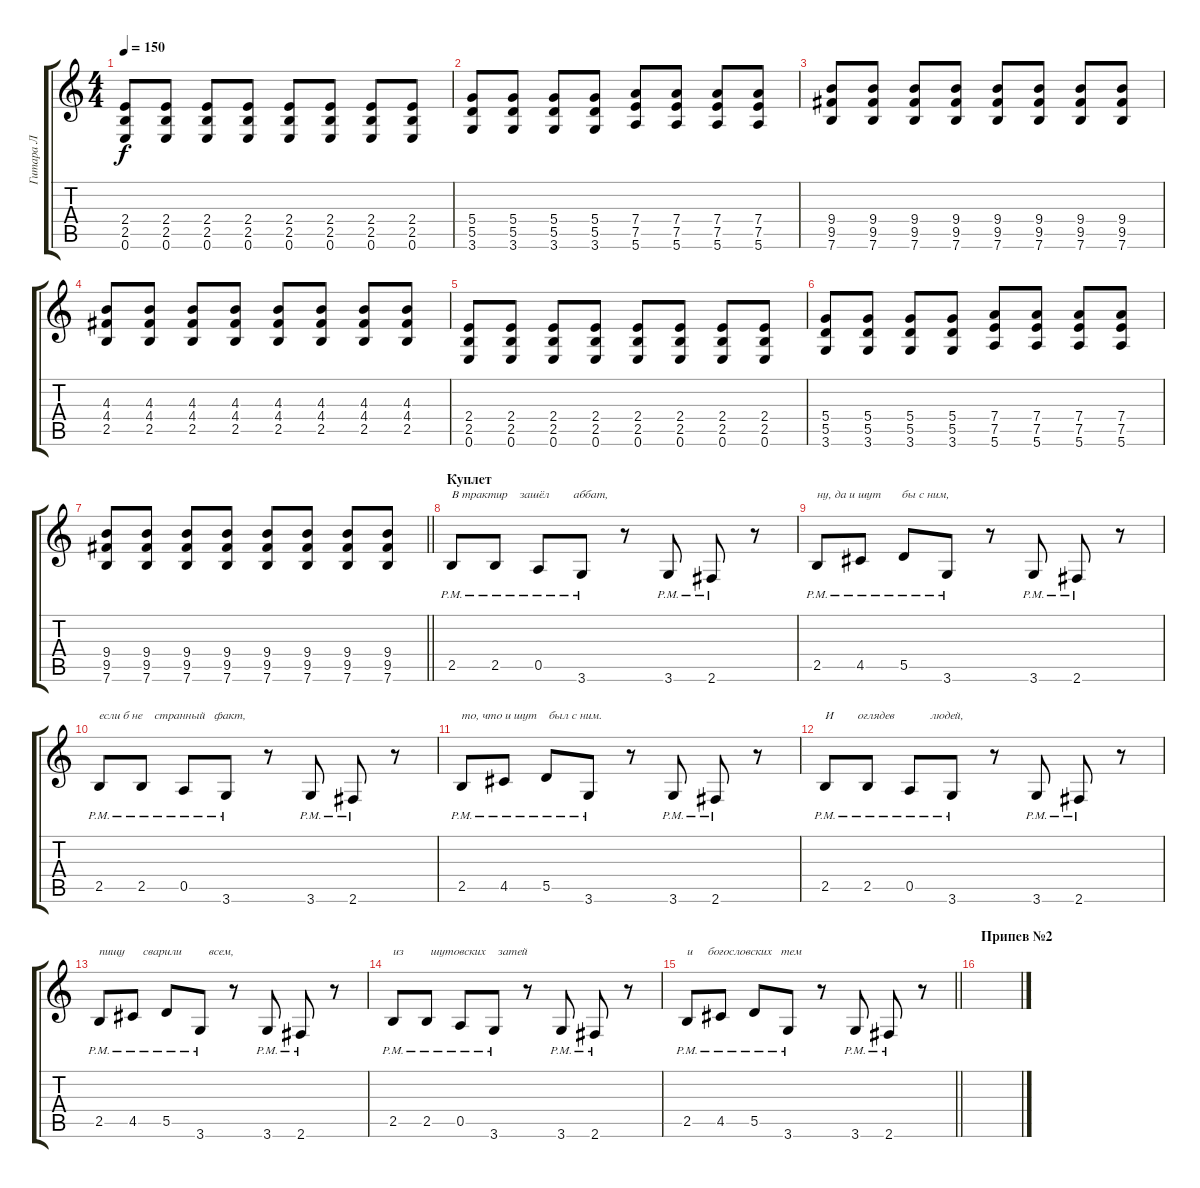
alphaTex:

\track ("Гитара Л" "Гитара Л") {instrument distortionguitar}
\staff {score tabs}
\tuning (E4 B3 G3 D3 A2 E2) {hide}
\ts (4 4)
\tempo 150
\clef g2
\ks c
(2.4 2.5 0.6).8{dy f} (2.4 2.5 0.6).8 (2.4 2.5 0.6).8 (2.4 2.5 0.6).8 (2.4 2.5 0.6).8 (2.4 2.5 0.6).8 (2.4 2.5 0.6).8 (2.4 2.5 0.6).8 |
(5.4 5.5 3.6).8 (5.4 5.5 3.6).8 (5.4 5.5 3.6).8 (5.4 5.5 3.6).8 (7.4 7.5 5.6).8 (7.4 7.5 5.6).8 (7.4 7.5 5.6).8 (7.4 7.5 5.6).8 |
(9.4 9.5 7.6).8 (9.4 9.5 7.6).8 (9.4 9.5 7.6).8 (9.4 9.5 7.6).8 (9.4 9.5 7.6).8 (9.4 9.5 7.6).8 (9.4 9.5 7.6).8 (9.4 9.5 7.6).8 |
(4.3 4.4 2.5).8 (4.3 4.4 2.5).8 (4.3 4.4 2.5).8 (4.3 4.4 2.5).8 (4.3 4.4 2.5).8 (4.3 4.4 2.5).8 (4.3 4.4 2.5).8 (4.3 4.4 2.5).8 |
(2.4 2.5 0.6).8 (2.4 2.5 0.6).8 (2.4 2.5 0.6).8 (2.4 2.5 0.6).8 (2.4 2.5 0.6).8 (2.4 2.5 0.6).8 (2.4 2.5 0.6).8 (2.4 2.5 0.6).8 |
(5.4 5.5 3.6).8 (5.4 5.5 3.6).8 (5.4 5.5 3.6).8 (5.4 5.5 3.6).8 (7.4 7.5 5.6).8 (7.4 7.5 5.6).8 (7.4 7.5 5.6).8 (7.4 7.5 5.6).8 |
\barLineRight lightlight
(9.4 9.5 7.6).8 (9.4 9.5 7.6).8 (9.4 9.5 7.6).8 (9.4 9.5 7.6).8 (9.4 9.5 7.6).8 (9.4 9.5 7.6).8 (9.4 9.5 7.6).8 (9.4 9.5 7.6).8 |
\section ("" "Куплет")
2.5{pm}.8{txt "В трактир    зашёл        аббат,"} 2.5{pm}.8 0.5{pm}.8 3.6{pm}.8 r.8 3.6{pm}.8 2.6{pm}.8 r.8 |
2.5{pm}.8{txt "ну, да и шут       бы с ним,"} 4.5{pm}.8 5.5{pm}.8 3.6{pm}.8 r.8 3.6{pm}.8 2.6{pm}.8 r.8 |
2.5{pm}.8{txt "если б не    странный   факт, "} 2.5{pm}.8 0.5{pm}.8 3.6{pm}.8 r.8 3.6{pm}.8 2.6{pm}.8 r.8 |
2.5{pm}.8{txt "то, что и шут    был с ним."} 4.5{pm}.8 5.5{pm}.8 3.6{pm}.8 r.8 3.6{pm}.8 2.6{pm}.8 r.8 |
2.5{pm}.8{txt "И        оглядев            людей,"} 2.5{pm}.8 0.5{pm}.8 3.6{pm}.8 r.8 3.6{pm}.8 2.6{pm}.8 r.8 |
2.5{pm}.8{txt "пищу      сварили         всем,"} 4.5{pm}.8 5.5{pm}.8 3.6{pm}.8 r.8 3.6{pm}.8 2.6{pm}.8 r.8 |
2.5{pm}.8{txt "из         шутовских    затей"} 2.5{pm}.8 0.5{pm}.8 3.6{pm}.8 r.8 3.6{pm}.8 2.6{pm}.8 r.8 |
\barLineRight lightlight
2.5{pm}.8{txt "и     богословских   тем"} 4.5{pm}.8 5.5{pm}.8 3.6{pm}.8 r.8 3.6{pm}.8 2.6{pm}.8 r.8 |
\section ("" "Припев №2")
